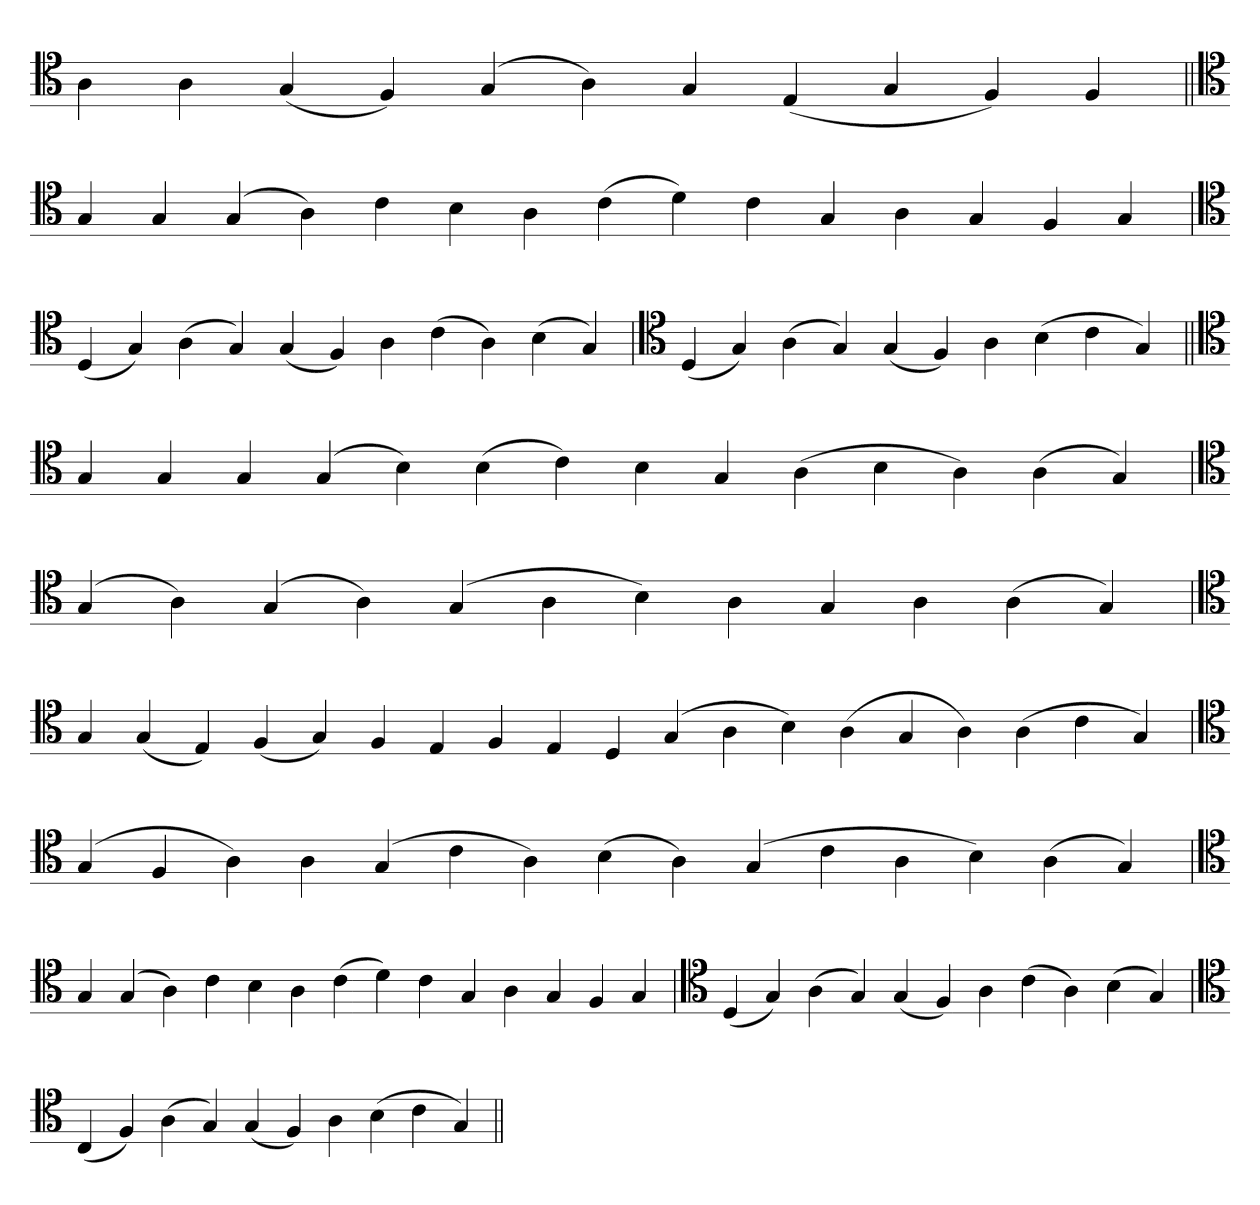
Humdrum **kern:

**kern
*part1
*staff1
*clefC4
=
4A
4A
(4G
4F)
(4G
4A)
4G
(4E
4G
4F)
4F
=||
*clefC4
4G
4G
(4G
4A)
4c
4B
4A
(4c
4d)
4c
4G
4A
4G
4F
4G
='
*clefC4
(4D
4G)
(4A
4G)
(4G
4F)
4A
(4c
4A)
(4B
4G)
=`
*clefC4
(4D
4G)
(4A
4G)
(4G
4F)
4A
(4B
4c
4G)
=||
*clefC4
4G
4G
4G
(4G
4B)
(4B
4c)
4B
4G
(4A
4B
4A)
(4A
4G)
=`
*clefC4
(4G
4A)
(4G
4A)
(4G
4A
4B)
4A
4G
4A
(4A
4G)
=
*clefC4
4G
(4G
4E)
(4F
4G)
4F
4E
4F
4E
4D
(4G
4A
4B)
(4A
4G
4A)
(4A
4c
4G)
=`
*clefC4
(4G
4F
4A)
4A
(4G
4c
4A)
(4B
4A)
(4G
4c
4A
4B)
(4A
4G)
='
*clefC4
4G
(4G
4A)
4c
4B
4A
(4c
4d)
4c
4G
4A
4G
4F
4G
='
*clefC4
(4D
4G)
(4A
4G)
(4G
4F)
4A
(4c
4A)
(4B
4G)
=`
*clefC4
(4C
4F)
(4A
4G)
(4G
4F)
4A
(4B
4c
4G)
=||
*-
